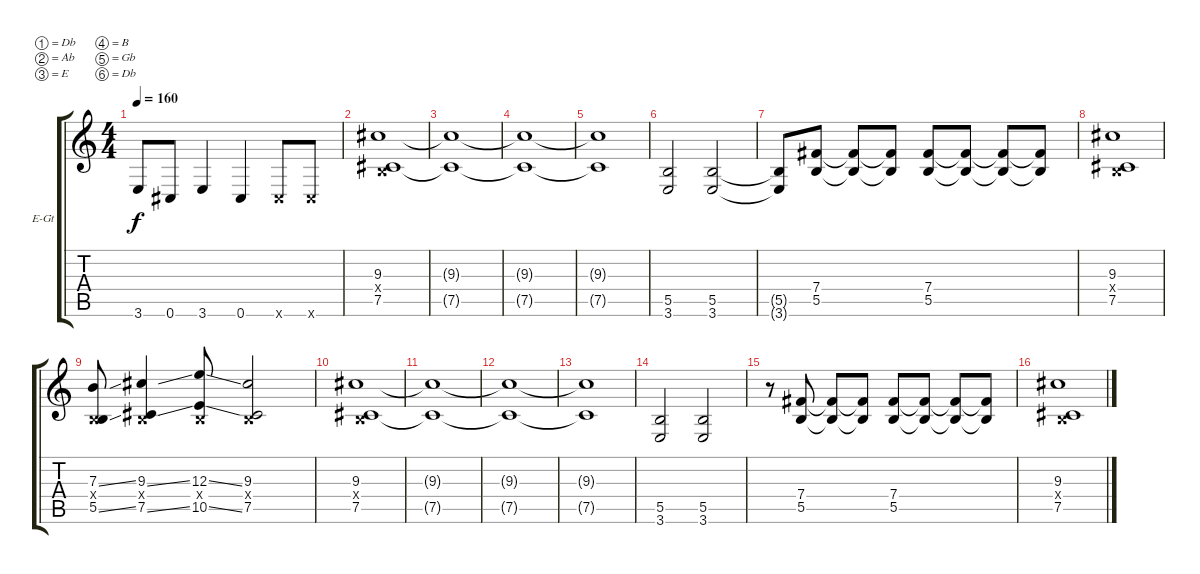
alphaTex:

\bracketExtendMode groupsimilarinstruments
\firstSystemTrackNameOrientation horizontal
\otherSystemsTrackNameOrientation horizontal
\track ("Josh Rand" "E-Gt") {instrument distortionguitar}
\staff {score tabs}
\tuning (Db4 Ab3 E3 B2 Gb2 Db2)
\ts (4 4)
\tempo 160
\clef g2
\ks c
3.6.8{dy f} 0.6.8 3.6.4 0.6.4 0.6{x}.8 0.6{x}.8 |
(9.3 0.4{x} 7.5).1 |
(9.3{t} 7.5{t}).1 |
(9.3{t} 7.5{t}).1 |
(9.3{t} 7.5{t}).1 |
(5.5 3.6).2 (5.5 3.6).2 |
(5.5{t} 3.6{t}).8 (7.4 5.5).8 (7.4{t} 5.5{t}).8 (7.4{t} 5.5{t}).8 (7.4 5.5).8 (7.4{t} 5.5{t}).8 (7.4{t} 5.5{t}).8 (7.4{t} 5.5{t}).8 |
(9.3 0.4{x} 7.5).1 |
(7.3{ss} 0.4{x} 5.5{ss}).8 (9.3{ss} 0.4{x} 7.5{ss}).4 (12.3{ss} 0.4{x} 10.5{ss}).8 (9.3 0.4{x} 7.5).2 |
(9.3 0.4{x} 7.5).1 |
(9.3{t} 7.5{t}).1 |
(9.3{t} 7.5{t}).1 |
(9.3{t} 7.5{t}).1 |
(5.5 3.6).2 (5.5 3.6).2 |
r.8 (7.4 5.5).8 (7.4{t} 5.5{t}).8 (7.4{t} 5.5{t}).8 (7.4 5.5).8 (7.4{t} 5.5{t}).8 (7.4{t} 5.5{t}).8 (7.4{t} 5.5{t}).8 |
(9.3 0.4{x} 7.5).1
